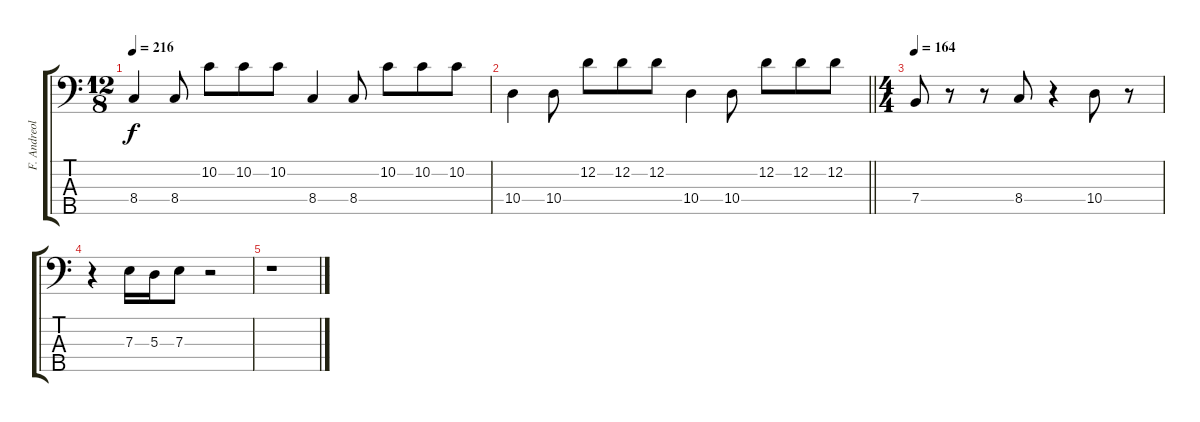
\track ("F. Andreoli" "F. Andreol") {instrument electricbassfinger}
\staff {score tabs}
\tuning (G2 D2 A1 E1 B0) {hide}
\ts (12 8)
\tempo 216
\clef f4
\ks c
8.4.4{dy f} 8.4.8 10.2.8 10.2.8 10.2.8 8.4.4 8.4.8 10.2.8 10.2.8 10.2.8 |
\barLineRight lightlight
10.4.4 10.4.8 12.2.8 12.2.8 12.2.8 10.4.4 10.4.8 12.2.8 12.2.8 12.2.8 |
\ts (4 4)
\tempo 164
7.4.8 r.8 r.8 8.4.8 r.4 10.4.8 r.8 |
r.4 7.3.16 5.3.16 7.3.8 r.2 |
r.1
